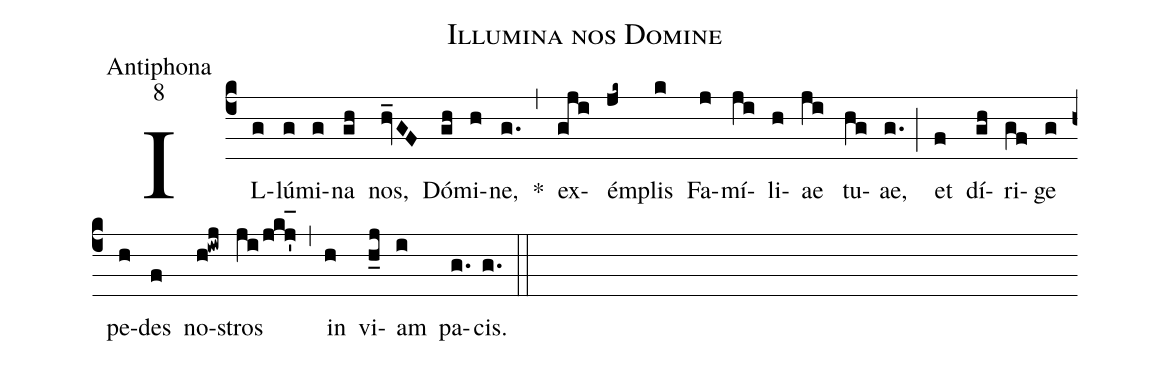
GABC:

name:Illumina nos Domine;
office-part:Antiphona;
mode:8;
%%
(c4) IL(g)lú(g)mi(g)na(gh) nos,(hv_GF) Dó(gh)mi(h)ne,(g.) *(,) ex(gji)ém(jk~)plis(k) Fa(j)mí(ji)li(h)ae(ji) tu(hg)ae,(g.) (;) et(f) dí(gh)ri(gf)ge(g) pe(h)des(f) no(h!iwj)stros(ji/jkj'_1) (,) in(h) vi(h_j)am(i) pa(g.)cis.(g.) (::)
